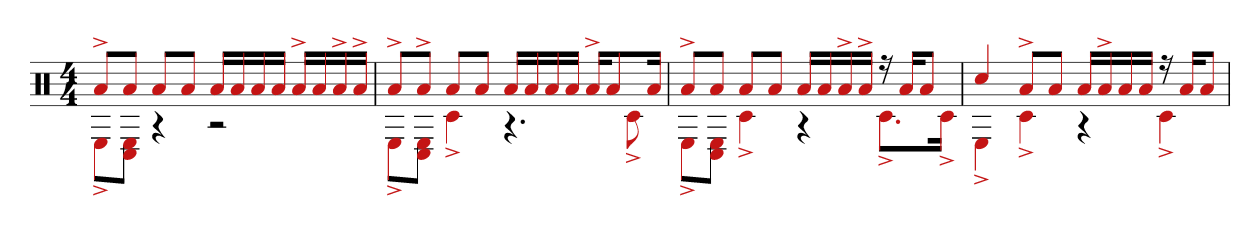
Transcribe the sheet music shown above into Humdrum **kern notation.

**kern
*part1
*staff1
*clefX
*k[]
*M4/4
=1
*^
8a^L	8E^L
8aJ	8C# 8EJ
8aL	4r
8aJ	.
16aLL	2r
16a	.
16a	.
16aJJ	.
16a^LL	.
16a	.
16a^	.
16a^JJ	.
=2	=2
8a^L	8E^L
8a^J	8C# 8EJ
8aL	4c#^
8aJ	.
16aLL	4.r
16a	.
16a	.
16aJJ	.
16a^KL	.
8a	.
.	8c#^
16aJk	.
=3	=3
8a^L	8E^L
8aJ	8E 8C#J
8aL	4c#^
8aJ	.
16aLL	4r
16a	.
16a^	.
16a^JJ	.
16r	8.c#^L
16aKL	.
8aJ	.
.	16c#^Jk
=4	=4
4cc#	4E^
8a^L	4c#^
8aJ	.
16aLL	4r
16a^	.
16a	.
16aJJ	.
16r	4c#^
16aKL	.
8aJ	.
*v	*v
=
*-
